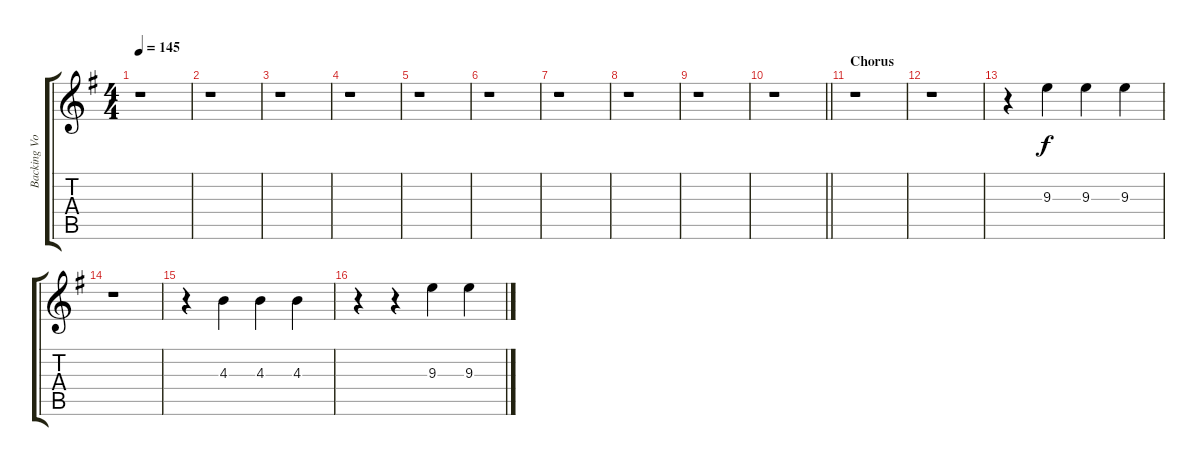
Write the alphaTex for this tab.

\track ("Backing Vocals" "Backing Vo") {instrument distortionguitar}
\staff {score tabs}
\tuning (E4 B3 G3 D3 A2 E2) {hide}
\ts (4 4)
\tempo 145
\clef g2
\ks eminor
r.1{dy f} |
r.1 |
r.1 |
r.1 |
r.1 |
r.1 |
r.1 |
r.1 |
r.1 |
\barLineRight lightlight
r.1 |
\section ("" "Chorus")
r.1 |
r.1 |
r.4 9.3.4 9.3.4 9.3.4 |
r.1 |
r.4 4.3.4 4.3.4 4.3.4 |
r.4 r.4 9.3.4 9.3.4
